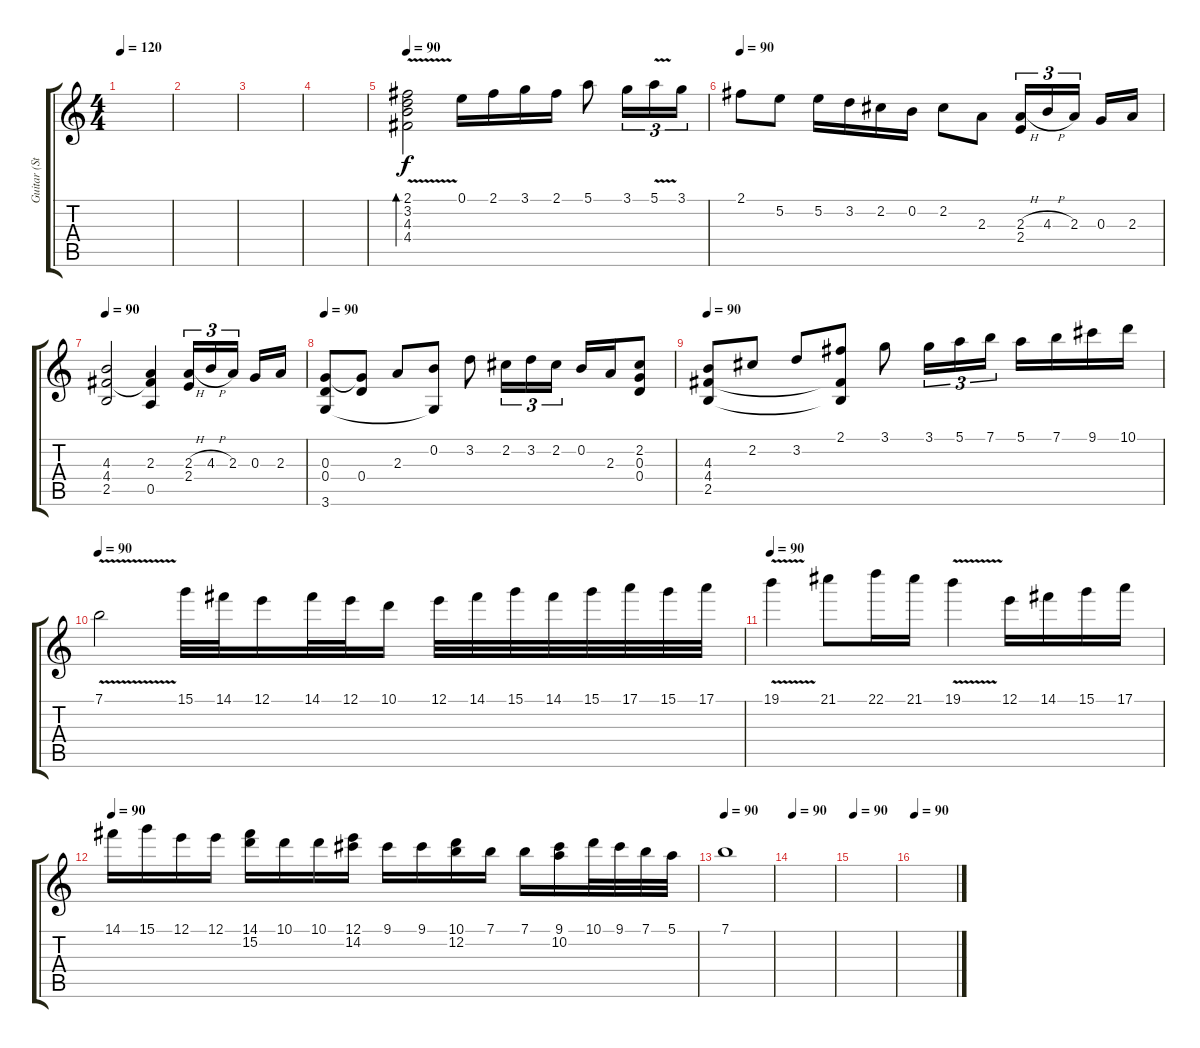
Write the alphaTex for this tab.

\track ("Guitar (Steel)" "Guitar (St") {instrument acousticguitarsteel}
\staff {score tabs}
\tuning (E4 B3 G3 D3 A2 E2) {hide}
\ts (4 4)
\tempo 120
\clef g2
\ks c
|
|
|
|
\tempo 90
(2.1{v} 3.2 4.3 4.4).2{bd 480} 0.1.16 2.1.16 3.1.16 2.1.16 5.1.8 3.1.16{tu (3 2)} 5.1{v}.16{tu (3 2)} 3.1.16{tu (3 2)} |
\tempo 90
2.1.8{instrument acousticguitarsteel} 5.2.8 5.2.16 3.2.16 2.2.16 0.2.16 2.2.8 2.3.8 (2.3{h} 2.4).16{tu (3 2)} 4.3{h}.16{tu (3 2)} 2.3.16{tu (3 2)} 0.3.16 2.3.16 |
\tempo 90
(4.3 4.4 2.5).2 (2.3 4.4{t} 0.5).4 (2.3{h} 2.4).16{tu (3 2)} 4.3{h}.16{tu (3 2)} 2.3.16{tu (3 2)} 0.3.16 2.3.16 |
\tempo 90
(0.3 0.4 3.6).8 (0.3{t} 0.4).8 2.3.8 (0.2 3.6{t}).8 3.2.8 2.2.16{tu (3 2)} 3.2.16{tu (3 2)} 2.2.16{tu (3 2)} 0.2.16 2.3.16 (2.2 0.3 0.4).8 |
\tempo 90
(4.3 4.4 2.5).8 2.2.8 3.2.8 (2.1 4.4{t} 2.5{t}).8 3.1.8 3.1.16{tu (3 2)} 5.1.16{tu (3 2)} 7.1.16{tu (3 2)} 5.1.16 7.1.16 9.1.16 10.1.16 |
\tempo 90
7.1{v}.2 15.1.32 14.1.32 12.1.16 14.1.32 12.1.32 10.1.16 12.1.32 14.1.32 15.1.32 14.1.32 15.1.32 17.1.32 15.1.32 17.1.32 |
\tempo 90
19.1{v}.4 21.1.8 22.1.16 21.1.16 19.1{v}.4 12.1.16 14.1.16 15.1.16 17.1.16 |
\tempo 90
14.1.16 15.1.16 12.1.16 12.1.16 (14.1 15.2).16 10.1.16 10.1.16 (12.1 14.2).16 9.1.16 9.1.16 (10.1 12.2).16 7.1.16 7.1.16 (9.1 10.2).16 10.1.32 9.1.32 7.1.32 5.1.32 |
\tempo 90
7.1.1 |
\tempo 90
|
\tempo 90
|
\tempo 90
